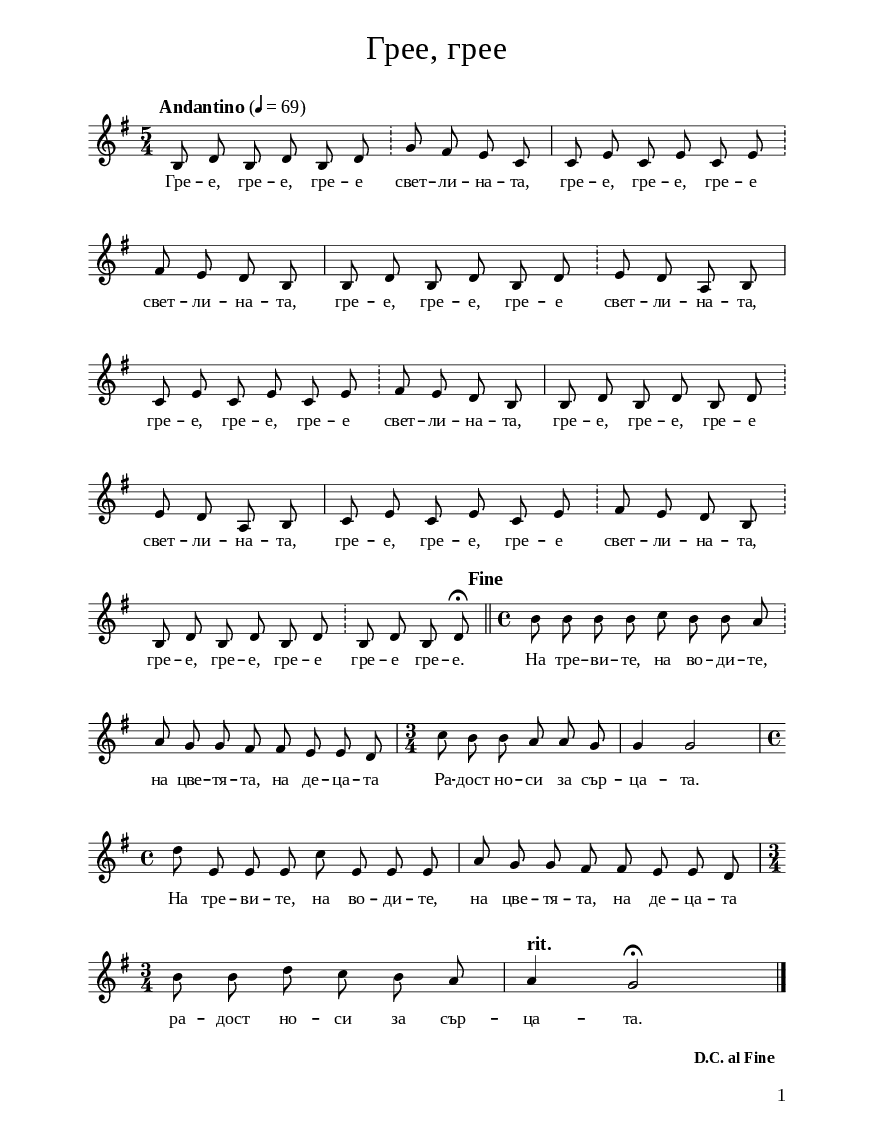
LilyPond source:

\version "2.24.2"

% include paper part and global functions
\include "include/globals.ily"

\bookpart {
  \label #'ref078
  \tocItem \markup "Грее, грее"
  \include "include/bookpart-paper.ily"
  \score {
    \include "include/score-layout.ily"

    \new Voice \relative c' {
      \clef treble
      \key g \major
      \time 5/4
      \tempoFunc "Andantino" 4 "69"
      \override Staff.BarLine.gap = 0.5

      \autoBeamOff
      b8 d b8 d b8 d  \bar "!" g fis e c | c e c e c e   \bar "!"  \break

      fis8 e d b | b d b d b d \bar "!"  e d a b | \break

      c e c e c e  \bar "!"  fis8 e8 d8 b8 | b8 d8 b8 d8 b d  \bar "!"  \break

      e8 d a b | c e c e c e \bar "!"  fis e d b  \bar "!"  \break

      b d b d b d  \bar "!" b d b \tempo "   Fine"  d \fermata  \bar "||" | \time 4/4 b'b b b c b b a   \bar "!"  \break

      a8 g g fis fis e e d | \time 3/4 c' b b a a g | g 4 g2 | \break

      \time 4/4 d'8 e, e e c' e, e e | a g g fis fis e e d | \break

      \time 3/4 b' b d c b a |\tempo "rit."  a4 g2 \fermata | \bar "|."


    }

    \addlyrics {
      Гре -- е, гре -- е, гре -- е свет -- ли -- на -- та,

      гре -- е, гре -- е, гре -- е свет -- ли -- на -- та,

      гре -- е, гре -- е, гре -- е свет -- ли -- на -- та,

      гре -- е, гре -- е, гре -- е свет -- ли -- на -- та,

      гре -- е, гре -- е, гре -- е свет -- ли -- на -- та,

      гре -- е, гре -- е, гре -- е свет -- ли -- на -- та,

      гре -- е, гре -- е, гре -- е гре -- е гре -- е.

      На тре --  ви -- те, на во -- ди -- те,

      на цве -- тя -- та, на де -- ца -- та

      Ра -- дост но -- си за сър -- ца -- та.

      На тре -- ви -- те, на во -- ди -- те,

      на цве -- тя -- та, на де -- ца -- та

      ра -- дост но -- си за сър -- ца -- та.}

      \header {
        title = \titleFunc "Грее, грее" "Gree, gree"
      }

      \midi{}

    } % score

    \markup \dc-one "D.C. al Fine"

  } % bookpart
